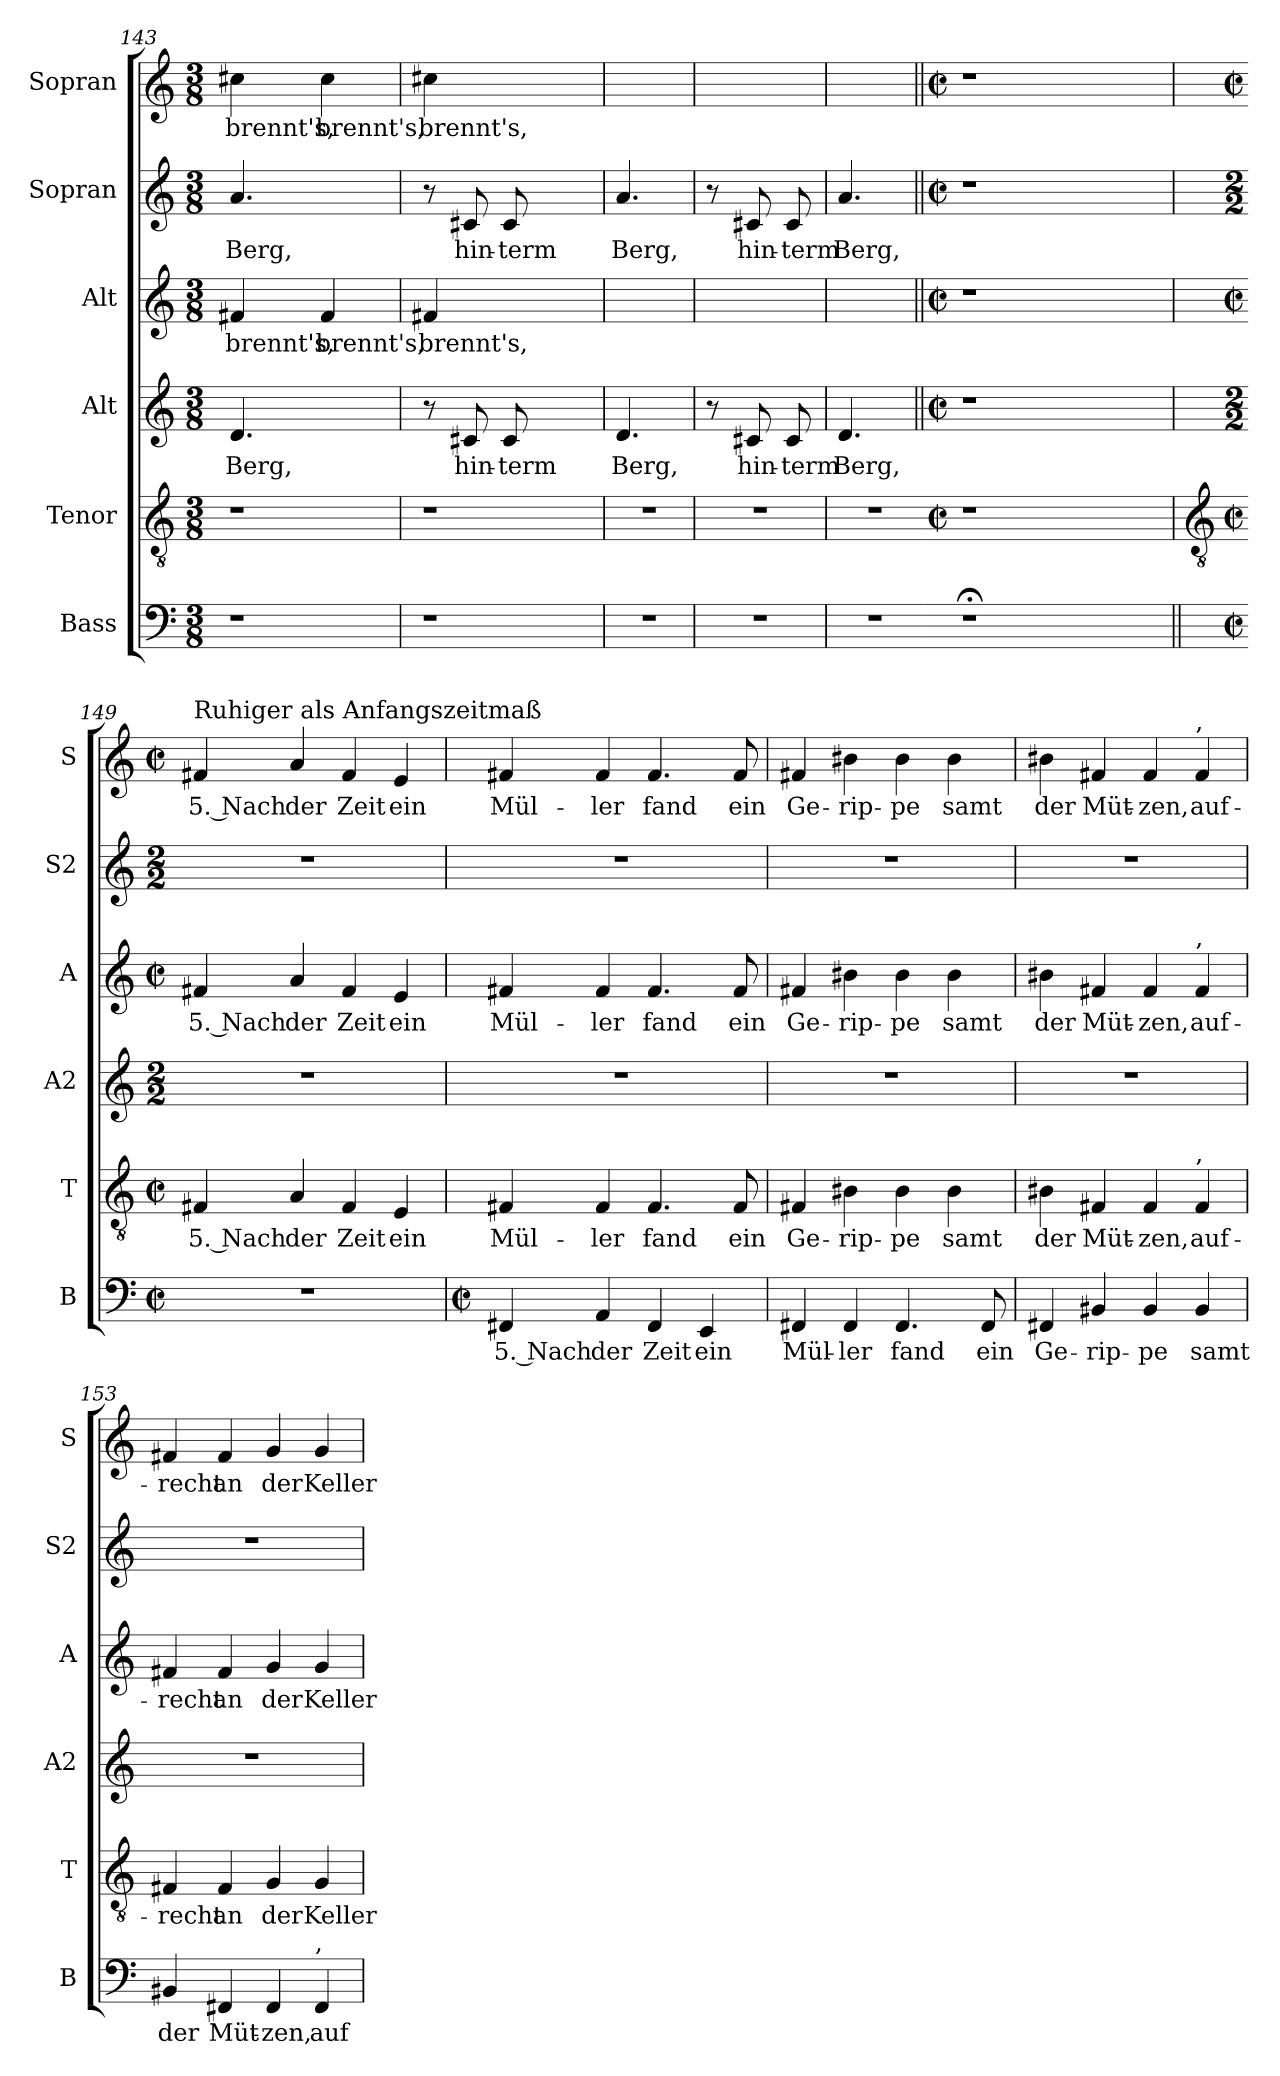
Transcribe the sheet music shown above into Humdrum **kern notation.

**kern	**text	**kern	**text	**kern	**text	**kern	**text	**kern	**text	**kern	**text
*part6	*part6	*part5	*part5	*part4	*part4	*part3	*part3	*part2	*part2	*part1	*part1
*staff6	*staff6	*staff5	*staff5	*staff4	*staff4	*staff3	*staff3	*staff2	*staff2	*staff1	*staff1
*I"Bass	*	*I"Tenor	*	*I"Alt	*	*I"Alt	*	*I"Sopran	*	*I"Sopran	*
*I'B	*	*I'T	*	*I'A2	*	*I'A	*	*I'S2	*	*I'S	*
!!LO:LB:g=z
*clefF4	*	*clefGv2	*	*clefG2	*	*clefG2	*	*clefG2	*	*clefG2	*
*k[]	*	*k[]	*	*k[]	*	*k[]	*	*k[]	*	*k[]	*
*C:	*	*C:	*	*C:	*	*C:	*	*C:	*	*C:	*
*M3/8	*	*M3/8	*	*M3/8	*	*M3/8	*	*M3/8	*	*M3/8	*
=143	=143	=143	=143	=143	=143	=143	=143	=143	=143	=143	=143
!LO:N:vis=1	!	!LO:N:vis=1	!	!	!LO:LY:b	!	!LO:LY:b	!	!LO:LY:b	!	!LO:LY:b
4.r	.	4.r	.	4.d	Berg,	4f#X	brennt's,	4.a	Berg,	4cc#X	brennt's,
!	!	!	!	!	!	!	!LO:LY:b	!	!	!	!LO:LY:b
.	.	.	.	.	.	4f#	brennt's,	.	.	4cc#	brennt's,
8ryy	.	8ryy	.	8ryy	.	.	.	8ryy	.	.	.
=144	=144	=144	=144	=144	=144	=144	=144	=144	=144	=144	=144
!LO:N:vis=1	!	!LO:N:vis=1	!	!	!	!	!LO:LY:b	!	!	!	!LO:LY:b
4.r	.	4.r	.	8r	.	4f#X	brennt's,	8r	.	4cc#X	brennt's,
!	!	!	!	!	!LO:LY:b	!	!	!	!LO:LY:b	!	!
.	.	.	.	8c#X	hin-	.	.	8c#X	hin-	.	.
!	!	!	!	!	!LO:LY:b	!	!LO:LY:b	!	!LO:LY:b	!	!LO:LY:b
.	.	.	.	8c#	-term	[4.f#yy	brennt's,	8c#	-term	[4.cc#yy	brennt's,
4ryy	.	4ryy	.	4ryy	.	.	.	4ryy	.	.	.
=145	=145	=145	=145	=145	=145	=145	=145	=145	=145	=145	=145
!LO:N:vis=1	!	!LO:N:vis=1	!	!	!LO:LY:b	!	!	!	!LO:LY:b	!	!
4.r	.	4.r	.	4.d	Berg,	4.f#yy_	.	4.a	Berg,	4.cc#yy_	.
=146	=146	=146	=146	=146	=146	=146	=146	=146	=146	=146	=146
!LO:N:vis=1	!	!LO:N:vis=1	!	!	!	!	!	!	!	!	!
4.r	.	4.r	.	8r	.	4.f#yy_	.	8r	.	4.cc#yy_	.
!	!	!	!	!	!LO:LY:b	!	!	!	!LO:LY:b	!	!
.	.	.	.	8c#X	hin-	.	.	8c#X	hin-	.	.
!	!	!	!	!	!LO:LY:b	!	!	!	!LO:LY:b	!	!
.	.	.	.	8c#	-term	.	.	8c#	-term	.	.
=147	=147	=147	=147	=147	=147	=147	=147	=147	=147	=147	=147
!LO:N:vis=1	!	!LO:N:vis=1	!	!	!LO:LY:b	!	!	!	!LO:LY:b	!	!
4.r	.	4.r	.	4.d	Berg,	4.f#yy]	.	4.a	Berg,	4.cc#;<yy]	.
=148	=148||	=148||	=148||	=148||	=148||	=148||	=148||	=148||	=148||	=148||	=148||
*	*	*M2/2	*	*M2/2	*	*M2/2	*	*M2/2	*	*M2/2	*
*	*	*met(c|)	*	*met(c|)	*	*met(c|)	*	*met(c|)	*	*met(c|)	*
!LO:N:vis=1	!	!	!	!	!	!	!	!	!	!	!
4.r;	.	1r	.	1r	.	1r	.	1r	.	1r	.
2ryy	.	.	.	.	.	.	.	.	.	.	.
8ryy	.	.	.	.	.	.	.	.	.	.	.
!!LO:LB:g=z
=149||	=149	=149	=149	=149	=149	=149	=149	=149	=149	=149	=149
*	*	*clefGv2	*	*	*	*	*	*	*	*	*
*M2/2	*	*M2/2	*	*M2/2	*	*M2/2	*	*M2/2	*	*M2/2	*
*met(c|)	*	*met(c|)	*	*	*	*met(c|)	*	*	*	*met(c|)	*
!	!	!	!	!	!	!	!	!	!	!LO:TX:a:t=Ruhiger als Anfangszeitmaß	!
!	!	!	!LO:LY:b	!	!	!	!LO:LY:b	!	!	!	!LO:LY:b
1r	.	4F#X	5. Nach	1r	.	4f#X	5. Nach	1r	.	4f#X	5. Nach
!	!	!	!LO:LY:b	!	!	!	!LO:LY:b	!	!	!	!LO:LY:b
.	.	4A	der	.	.	4a	der	.	.	4a	der
!	!	!	!LO:LY:b	!	!	!	!LO:LY:b	!	!	!	!LO:LY:b
.	.	4F#	Zeit	.	.	4f#	Zeit	.	.	4f#	Zeit
!	!	!	!LO:LY:b	!	!	!	!LO:LY:b	!	!	!	!LO:LY:b
.	.	4E	ein	.	.	4e	ein	.	.	4e	ein
!!LO:LB:g=z
=150	=150	=150	=150	=150	=150	=150	=150	=150	=150	=150	=150
*M2/2	*	*	*	*	*	*	*	*	*	*	*
*met(c|)	*	*	*	*	*	*	*	*	*	*	*
!	!LO:LY:b	!	!LO:LY:b	!	!	!	!LO:LY:b	!	!	!	!LO:LY:b
4FF#X	5. Nach	4F#X	Mül-	1r	.	4f#X	Mül-	1r	.	4f#X	Mül-
!	!LO:LY:b	!	!LO:LY:b	!	!	!	!LO:LY:b	!	!	!	!LO:LY:b
4AA	der	4F#	-ler	.	.	4f#	-ler	.	.	4f#	-ler
!	!LO:LY:b	!	!LO:LY:b	!	!	!	!LO:LY:b	!	!	!	!LO:LY:b
4FF#	Zeit	4.F#	fand	.	.	4.f#	fand	.	.	4.f#	fand
!	!LO:LY:b	!	!	!	!	!	!	!	!	!	!
4EE	ein	.	.	.	.	.	.	.	.	.	.
!	!	!	!LO:LY:b	!	!	!	!LO:LY:b	!	!	!	!LO:LY:b
.	.	8F#	ein	.	.	8f#	ein	.	.	8f#	ein
=151	=151	=151	=151	=151	=151	=151	=151	=151	=151	=151	=151
!	!LO:LY:b	!	!LO:LY:b	!	!	!	!LO:LY:b	!	!	!	!LO:LY:b
4FF#X	Mül-	4F#X	Ge-	1r	.	4f#X	Ge-	1r	.	4f#X	Ge-
!	!LO:LY:b	!	!LO:LY:b	!	!	!	!LO:LY:b	!	!	!	!LO:LY:b
4FF#	-ler	4B#X	-rip-	.	.	4b#X	-rip-	.	.	4b#X	-rip-
!	!LO:LY:b	!	!LO:LY:b	!	!	!	!LO:LY:b	!	!	!	!LO:LY:b
4.FF#	fand	4B#	-pe	.	.	4b#	-pe	.	.	4b#	-pe
!	!	!	!LO:LY:b	!	!	!	!LO:LY:b	!	!	!	!LO:LY:b
.	.	4B#	samt	.	.	4b#	samt	.	.	4b#	samt
!	!LO:LY:b	!	!	!	!	!	!	!	!	!	!
8FF#	ein	.	.	.	.	.	.	.	.	.	.
=152	=152	=152	=152	=152	=152	=152	=152	=152	=152	=152	=152
!	!LO:LY:b	!	!LO:LY:b	!	!	!	!LO:LY:b	!	!	!	!LO:LY:b
4FF#X	Ge-	4B#X	der	1r	.	4b#X	der	1r	.	4b#X	der
!	!LO:LY:b	!	!LO:LY:b	!	!	!	!LO:LY:b	!	!	!	!LO:LY:b
4BB#X	-rip-	4F#X	Müt-	.	.	4f#X	Müt-	.	.	4f#X	Müt-
!	!LO:LY:b	!	!LO:LY:b	!	!	!	!LO:LY:b	!	!	!	!LO:LY:b
4BB#	-pe	4F#	-zen,	.	.	4f#	-zen,	.	.	4f#	-zen,
!	!	!	!	!	!	!	!	!	!	!LO:TX:a:t=,	!
!	!	!	!	!	!	!LO:TX:a:t=,	!	!	!	!	!
!	!	!LO:TX:a:t=,	!	!	!	!	!	!	!	!	!
!	!LO:LY:b	!	!LO:LY:b	!	!	!	!LO:LY:b	!	!	!	!LO:LY:b
4BB#	samt	4F#	auf-	.	.	4f#	auf-	.	.	4f#	auf-
=153	=153	=153	=153	=153	=153	=153	=153	=153	=153	=153	=153
!	!LO:LY:b	!	!LO:LY:b	!	!	!	!LO:LY:b	!	!	!	!LO:LY:b
4BB#X	der	4F#X	-recht	1r	.	4f#X	-recht	1r	.	4f#X	-recht
!	!LO:LY:b	!	!LO:LY:b	!	!	!	!LO:LY:b	!	!	!	!LO:LY:b
4FF#X	Müt-	4F#	an	.	.	4f#	an	.	.	4f#	an
!	!LO:LY:b	!	!LO:LY:b	!	!	!	!LO:LY:b	!	!	!	!LO:LY:b
4FF#	-zen,	4G	der	.	.	4g	der	.	.	4g	der
!LO:TX:a:t=,	!	!	!	!	!	!	!	!	!	!	!
!	!LO:LY:b	!	!LO:LY:b	!	!	!	!LO:LY:b	!	!	!	!LO:LY:b
4FF#	auf-	4G	Keller-	.	.	4g	Keller-	.	.	4g	Keller-
=	=	=	=	=	=	=	=	=	=	=	=
*-	*-	*-	*-	*-	*-	*-	*-	*-	*-	*-	*-
